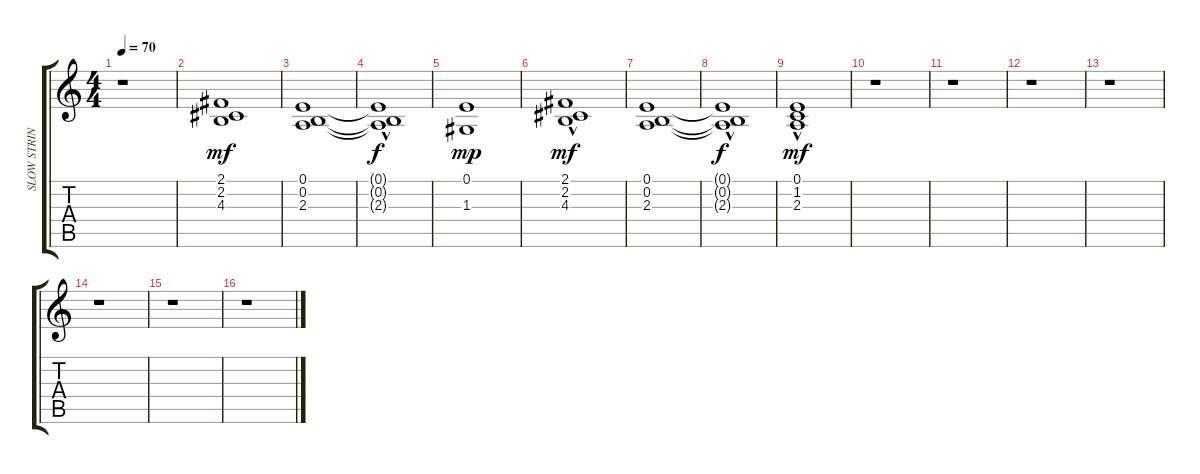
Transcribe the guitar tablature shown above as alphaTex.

\track ("SLOW STRIN" "SLOW STRIN") {instrument stringensemble2}
\staff {score tabs}
\tuning (E4 B3 G3 D3 A2 E2) {hide}
\ts (4 4)
\tempo 70
\clef g2
\ks c
r.1{dy mf instrument stringensemble2} |
(2.1 2.2 4.3).1 |
(0.1 0.2 2.3).1 |
(0.1{hac t} 0.2{t} 2.3{hac t}).1{dy f} |
(0.1 1.3).1{dy mp} |
(2.1{hac} 2.2 4.3).1{dy mf} |
(0.1 0.2 2.3).1 |
(0.1{hac t} 0.2{t} 2.3{hac t}).1{dy f} |
(0.1 1.2{hac} 2.3{hac}).1{dy mf} |
r.1 |
r.1 |
r.1 |
r.1 |
r.1 |
r.1 |
r.1
